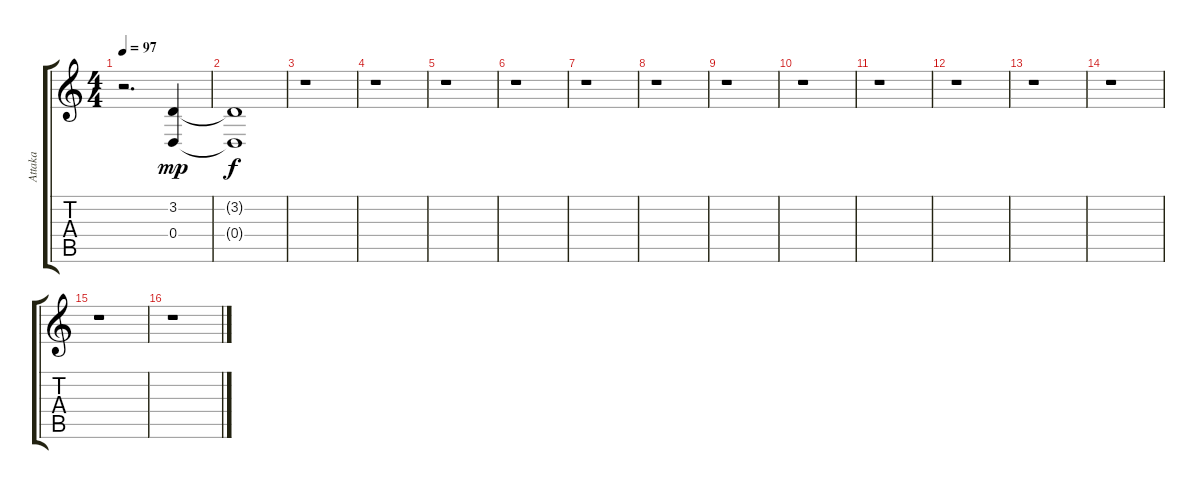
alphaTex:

\track ("Attaka" "Attaka") {instrument synthstrings2}
\staff {score tabs}
\tuning (E4 B3 G3 D3 A2 E2) {hide}
\ts (4 4)
\tempo 97
\clef g2
\ks c
r.2{d dy f} (3.2 0.4).4{dy mp volume 8} |
(3.2{t} 0.4{t}).1{dy f} |
r.1 |
r.1 |
r.1 |
r.1 |
r.1 |
r.1 |
r.1 |
r.1 |
r.1 |
r.1 |
r.1 |
r.1 |
r.1 |
r.1
